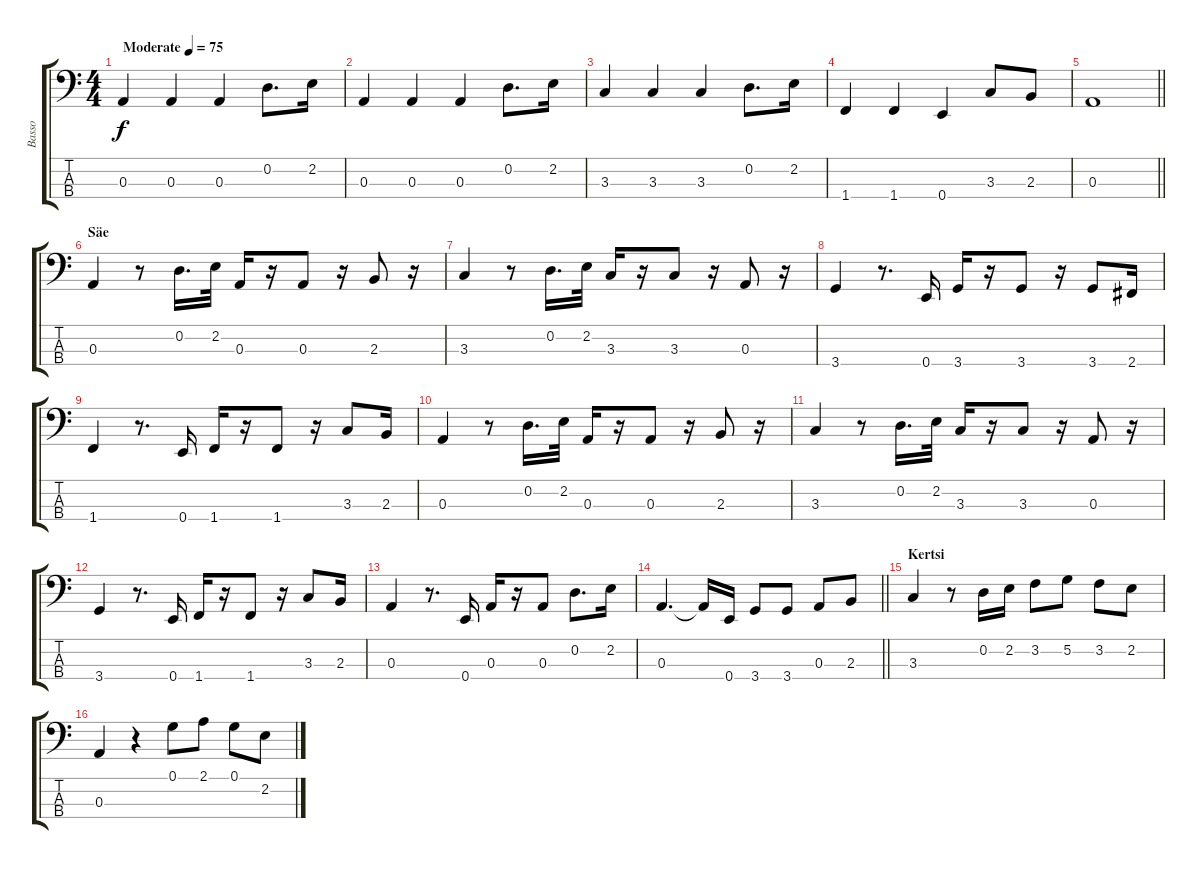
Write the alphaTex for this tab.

\track ("Basso" "Basso") {instrument electricbasspick}
\staff {score tabs}
\tuning (G2 D2 A1 E1) {hide}
\ts (4 4)
\tempo (75 "Moderate")
\clef f4
\ks c
0.3.4{dy f instrument electricbasspick} 0.3.4 0.3.4 0.2.8{d} 2.2.16 |
0.3.4 0.3.4 0.3.4 0.2.8{d} 2.2.16 |
3.3.4 3.3.4 3.3.4 0.2.8{d} 2.2.16 |
1.4.4 1.4.4 0.4.4 3.3.8 2.3.8 |
\barLineRight lightlight
0.3.1 |
\section ("" "Säe")
0.3.4 r.8 0.2.16{d} 2.2.32 0.3.16 r.16 0.3.8 r.16 2.3.8 r.16 |
3.3.4 r.8 0.2.16{d} 2.2.32 3.3.16 r.16 3.3.8 r.16 0.3.8 r.16 |
3.4.4 r.8{d} 0.4.16 3.4.16 r.16 3.4.8 r.16 3.4.8 2.4.16 |
1.4.4 r.8{d} 0.4.16 1.4.16 r.16 1.4.8 r.16 3.3.8 2.3.16 |
0.3.4 r.8 0.2.16{d} 2.2.32 0.3.16 r.16 0.3.8 r.16 2.3.8 r.16 |
3.3.4 r.8 0.2.16{d} 2.2.32 3.3.16 r.16 3.3.8 r.16 0.3.8 r.16 |
3.4.4 r.8{d} 0.4.16 1.4.16 r.16 1.4.8 r.16 3.3.8 2.3.16 |
0.3.4 r.8{d} 0.4.16 0.3.16 r.16 0.3.8 0.2.8{d} 2.2.16 |
\barLineRight lightlight
0.3.4{d} 0.3{t}.16 0.4.16 3.4.8 3.4.8 0.3.8 2.3.8 |
\section ("" "Kertsi")
3.3.4 r.8 0.2.16 2.2.16 3.2.8 5.2.8 3.2.8 2.2.8 |
0.3.4 r.4 0.1.8 2.1.8 0.1.8 2.2.8
